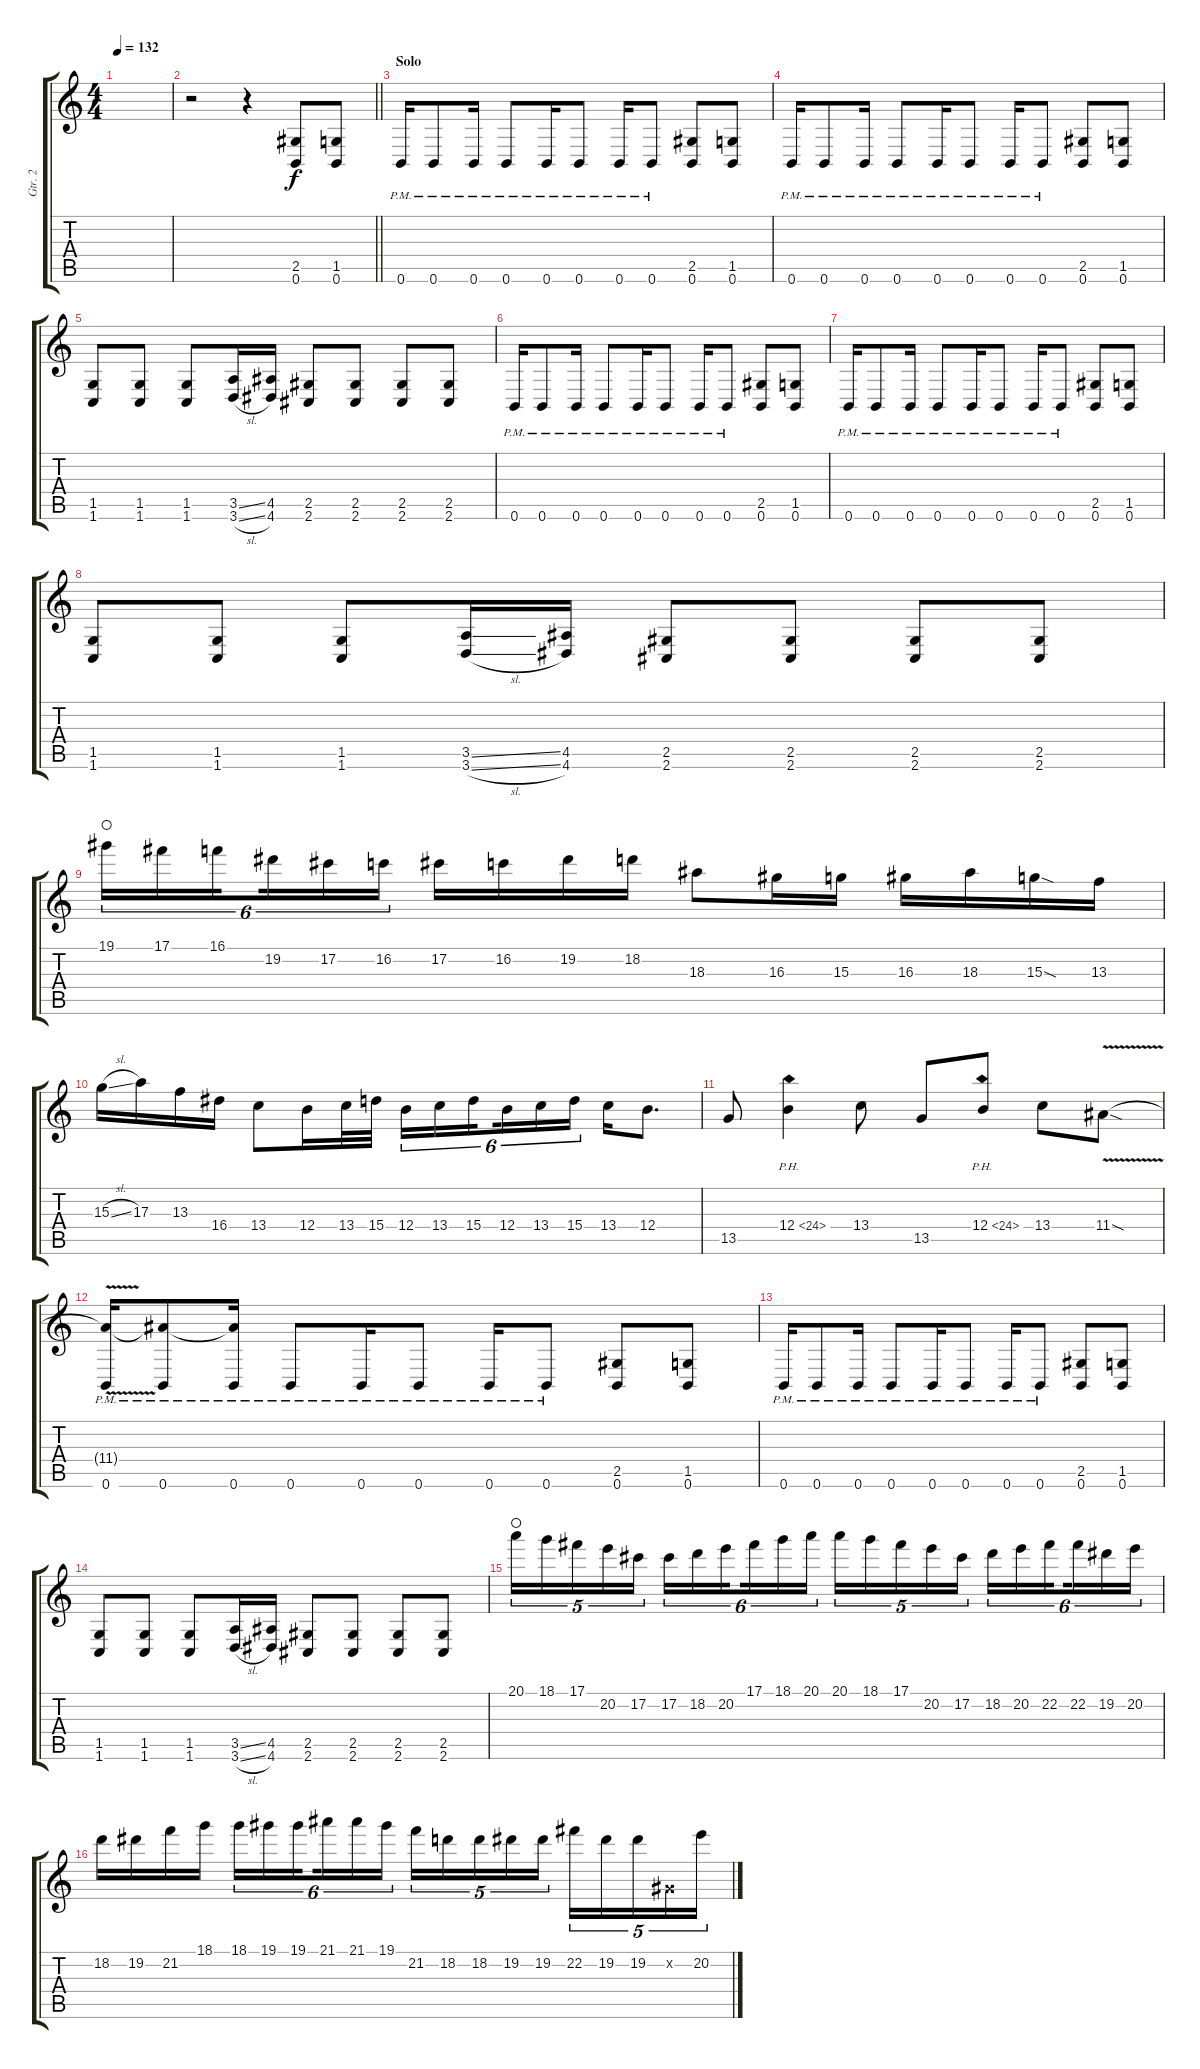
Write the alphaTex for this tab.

\track ("Gtr. 2" "Gtr. 2") {instrument overdrivenguitar}
\staff {score tabs}
\tuning (Db4 Ab3 E3 B2 Gb2 B1) {hide}
\ts (4 4)
\tempo 132
\clef g2
\ks c
|
\barLineRight lightlight
r.2 r.4 (2.5 0.6).8 (1.5 0.6).8 |
\section ("" "Solo")
0.6{pm}.16{balance 8} 0.6{pm}.8 0.6{pm}.16 0.6{pm}.8 0.6{pm}.16 0.6{pm}.8 0.6{pm}.16 0.6{pm}.8 (2.5 0.6).8 (1.5 0.6).8 |
0.6{pm}.16 0.6{pm}.8 0.6{pm}.16 0.6{pm}.8 0.6{pm}.16 0.6{pm}.8 0.6{pm}.16 0.6{pm}.8 (2.5 0.6).8 (1.5 0.6).8 |
(1.5 1.6).8 (1.5 1.6).8 (1.5 1.6).8 (3.5{ss} 3.6{sl}).16 (4.5 4.6).16 (2.5 2.6).8 (2.5 2.6).8 (2.5 2.6).8 (2.5 2.6).8 |
0.6{pm}.16 0.6{pm}.8 0.6{pm}.16 0.6{pm}.8 0.6{pm}.16 0.6{pm}.8 0.6{pm}.16 0.6{pm}.8 (2.5 0.6).8 (1.5 0.6).8 |
0.6{pm}.16 0.6{pm}.8 0.6{pm}.16 0.6{pm}.8 0.6{pm}.16 0.6{pm}.8 0.6{pm}.16 0.6{pm}.8 (2.5 0.6).8 (1.5 0.6).8 |
(1.5 1.6).8 (1.5 1.6).8 (1.5 1.6).8 (3.5{ss} 3.6{sl}).16 (4.5 4.6).16 (2.5 2.6).8 (2.5 2.6).8 (2.5 2.6).8 (2.5 2.6).8 |
19.1.16{tu (6 4) balance 0 waho} 17.1.16{tu (6 4)} 16.1.16{tu (6 4) beam splitsecondary} 19.2.16{tu (6 4)} 17.2.16{tu (6 4)} 16.2.16{tu (6 4)} 17.2.16 16.2.16 19.2.16 18.2.16 18.3.8 16.3.16 15.3.16 16.3.16 18.3.16 15.3{sod}.16 13.3.16 |
15.3{sl}.16 17.3.16 13.3.16 16.4.16 13.4.8 12.4.16 13.4.32 15.4.32 12.4.16{tu (6 4)} 13.4.16{tu (6 4)} 15.4.16{tu (6 4) beam splitsecondary} 12.4.16{tu (6 4)} 13.4.16{tu (6 4)} 15.4.16{tu (6 4)} 13.4.16 12.4.8{d} |
13.5.8 12.4{ph 12}.4 13.4.8 13.5.8 12.4{ph 12}.8 13.4.8 11.4{v sod}.8 |
(11.4{t} 0.6{pm}).16{balance 8} (11.4{t} 0.6{pm}).8 (11.4{t} 0.6{pm}).16 0.6{pm}.8 0.6{pm}.16 0.6{pm}.8 0.6{pm}.16 0.6{pm}.8 (2.5 0.6).8 (1.5 0.6).8 |
0.6{pm}.16 0.6{pm}.8 0.6{pm}.16 0.6{pm}.8 0.6{pm}.16 0.6{pm}.8 0.6{pm}.16 0.6{pm}.8 (2.5 0.6).8 (1.5 0.6).8 |
(1.5 1.6).8 (1.5 1.6).8 (1.5 1.6).8 (3.5{ss} 3.6{sl}).16 (4.5 4.6).16 (2.5 2.6).8 (2.5 2.6).8 (2.5 2.6).8 (2.5 2.6).8 |
20.1.16{tu (5 4) balance 0 waho} 18.1.16{tu (5 4)} 17.1.16{tu (5 4)} 20.2.16{tu (5 4)} 17.2.16{tu (5 4)} 17.2.16{tu (6 4)} 18.2.16{tu (6 4)} 20.2.16{tu (6 4) beam splitsecondary} 17.1.16{tu (6 4)} 18.1.16{tu (6 4)} 20.1.16{tu (6 4)} 20.1.16{tu (5 4)} 18.1.16{tu (5 4)} 17.1.16{tu (5 4)} 20.2.16{tu (5 4)} 17.2.16{tu (5 4)} 18.2.16{tu (6 4)} 20.2.16{tu (6 4)} 22.2.16{tu (6 4) beam splitsecondary} 22.2.16{tu (6 4)} 19.2.16{tu (6 4)} 20.2.16{tu (6 4)} |
18.2.16 19.2.16 21.2.16 18.1.16 18.1.16{tu (6 4)} 19.1.16{tu (6 4)} 19.1.16{tu (6 4) beam splitsecondary} 21.1.16{tu (6 4)} 21.1.16{tu (6 4)} 19.1.16{tu (6 4)} 21.2.16{tu (5 4)} 18.2.16{tu (5 4)} 18.2.16{tu (5 4)} 19.2.16{tu (5 4)} 19.2.16{tu (5 4)} 22.2.16{tu (5 4)} 19.2.16{tu (5 4)} 19.2.16{tu (5 4)} 0.2{x}.16{tu (5 4)} 20.2.16{tu (5 4)}
